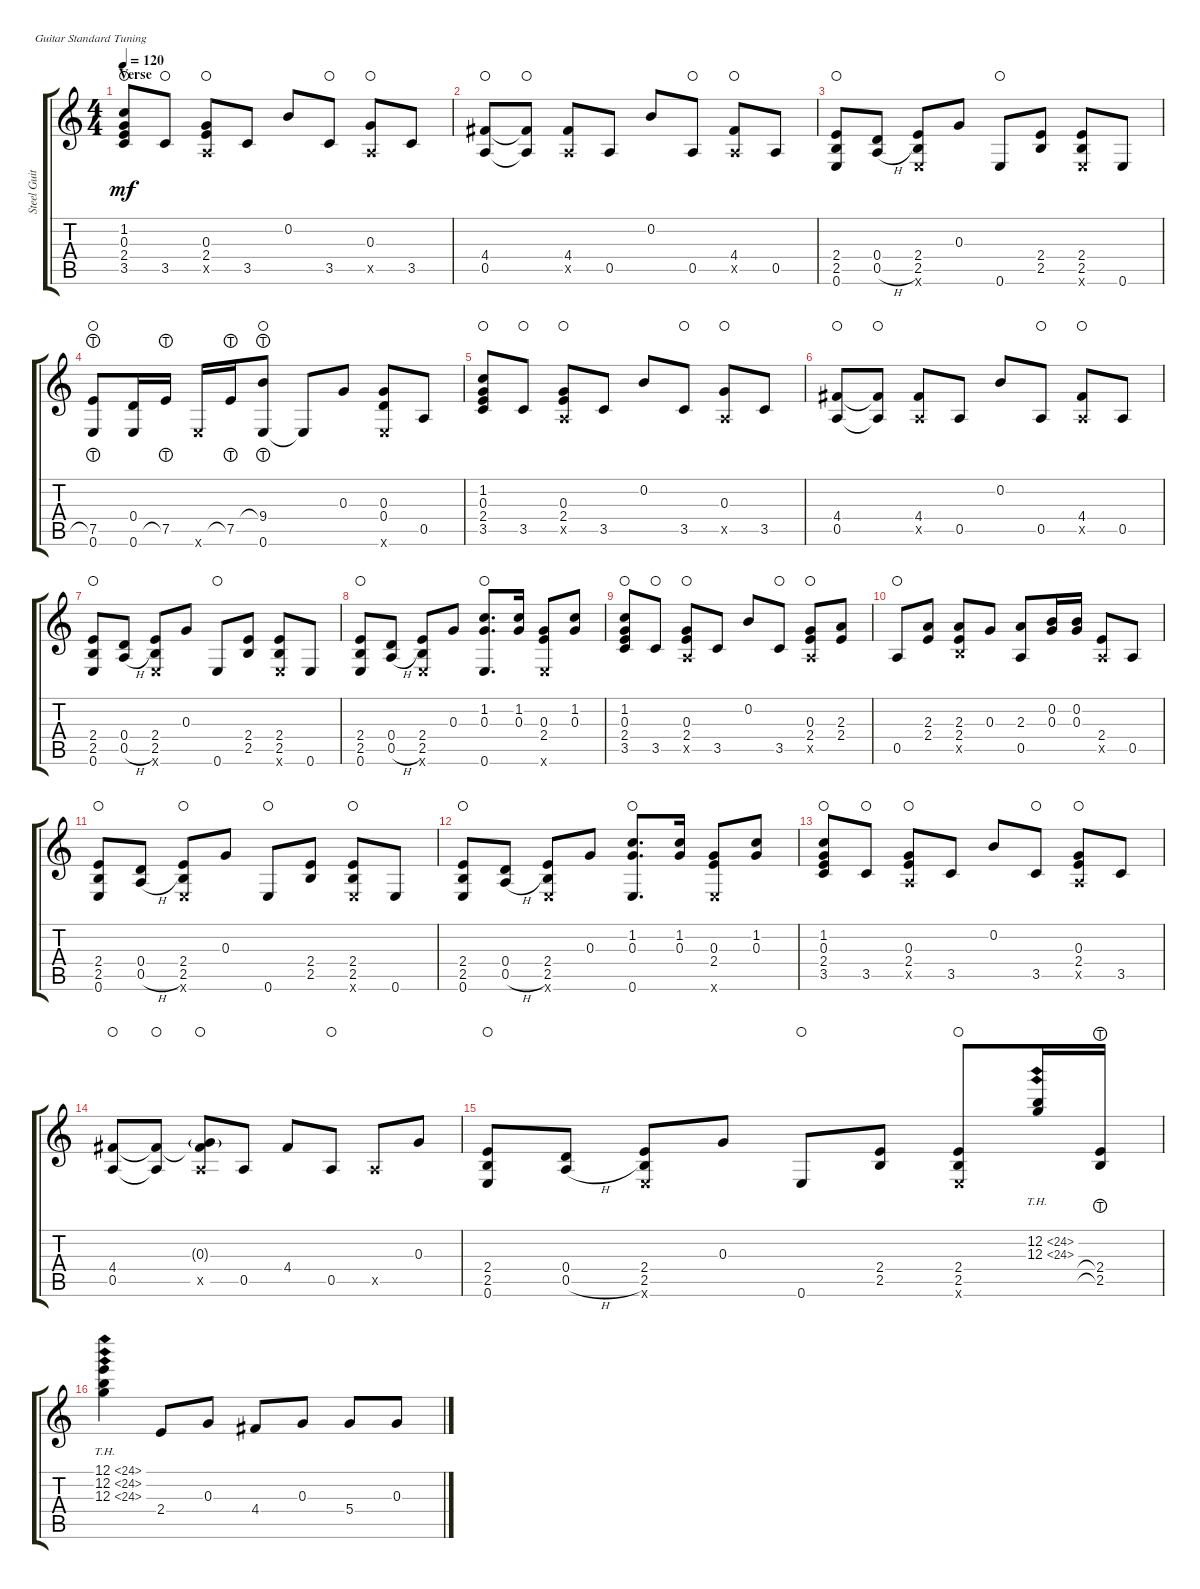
\defaultSystemsLayout 4
\bracketExtendMode groupsimilarinstruments
\otherSystemsTrackNameOrientation horizontal
\track ("Steel Guitar" "Steel Guit") {instrument acousticguitarsteel}
\staff {score tabs}
\tuning (E4 B3 G3 D3 A2 E2)
\ts (4 4)
\section ("" "Verse")
\tempo 120
\clef g2
\scale
0.995314
\ks c
(3.5 2.4 0.3 1.2).8{dy mf waho beam Up} 3.5.8{waho beam Up} (0.5{x} 2.4 0.3).8{waho beam Up} 3.5.8{beam Up} 0.2.8{beam Up} 3.5.8{waho beam Up} (0.3 0.5{x}).8{waho beam Up} 3.5.8{beam Up} |
\scale
0.987579 (0.5 4.4{acc #}).8{waho beam Up} (0.5{t} 4.4{t acc #}).8{waho beam Up} (0.5{x} 4.4{acc #}).8{beam Up} 0.5.8{beam Up} 0.2.8{beam Up} 0.5.8{waho beam Up} (0.5{x} 4.4{acc #}).8{waho beam Up} 0.5.8{beam Up} |
\scale
1.00621 (0.6 2.5 2.4).8{waho beam Up} (0.4 0.5{h}).8{beam Up} (2.5 2.4 0.6{x}).8{beam Up} 0.3.8{beam Up} 0.6.8{waho beam Up} (2.5 2.4).8{beam Up} (2.5 2.4 0.6{x}).8{beam Up} 0.6.8{beam Up} |
\scale
1.00621 (0.6 7.5{lht}).8{waho beam Up} (0.6 0.4).16{beam Up} 7.5{lht}.16{beam Up} 0.6{x}.16{beam Up} 7.5{lht}.16{beam Up} (9.4{lht} 0.6).8{waho beam Up} 0.6{t}.8{beam Up} 0.3.8{beam Up} (0.3 0.4 0.6{x}).8{beam Up} 0.5.8{beam Up} |
\scale
1.00837 (3.5 2.4 0.3 1.2).8{waho beam Up} 3.5.8{waho beam Up} (0.5{x} 2.4 0.3).8{waho beam Up} 3.5.8{beam Up} 0.2.8{beam Up} 3.5.8{waho beam Up} (0.3 0.5{x}).8{waho beam Up} 3.5.8{beam Up} |
\scale
0.983263 (0.5 4.4{acc #}).8{waho beam Up} (0.5{t} 4.4{t acc #}).8{waho beam Up} (0.5{x} 4.4{acc #}).8{beam Up} 0.5.8{beam Up} 0.2.8{beam Up} 0.5.8{waho beam Up} (0.5{x} 4.4{acc #}).8{waho beam Up} 0.5.8{beam Up} |
\scale
1.00837 (0.6 2.5 2.4).8{waho beam Up} (0.4 0.5{h}).8{beam Up} (2.5 2.4 0.6{x}).8{beam Up} 0.3.8{beam Up} 0.6.8{waho beam Up} (2.5 2.4).8{beam Up} (2.5 2.4 0.6{x}).8{beam Up} 0.6.8{beam Up} |
(0.6 2.5 2.4).8{waho beam Up} (0.4 0.5{h}).8{beam Up} (2.5 2.4 0.6{x}).8{beam Up} 0.3.8{beam Up} (0.6 0.3 1.2).8{d waho beam Up} (0.3 1.2).16{beam Up} (2.4 0.6{x} 0.3).8{beam Up} (0.3 1.2).8{beam Up} |
(3.5 2.4 0.3 1.2).8{waho beam Up} 3.5.8{waho beam Up} (0.5{x} 2.4 0.3).8{waho beam Up} 3.5.8{beam Up} 0.2.8{beam Up} 3.5.8{waho beam Up} (0.5{x} 2.4 0.3).8{waho beam Up} (2.3 2.4).8{beam Up} |
0.5.8{waho beam Up} (2.4 2.3).8{beam Up} (2.3 2.5{x} 2.4).8{beam Up} 0.3.8{beam Up} (2.3 0.5).8{beam Up} (0.3 0.2).16{beam Up} (0.2 0.3).16{beam Up} (2.4 0.5{x}).8{beam Up} 0.5.8{beam Up} |
(0.6 2.5 2.4).8{waho beam Up} (0.4 0.5{h}).8{beam Up} (2.5 2.4 0.6{x}).8{waho beam Up} 0.3.8{beam Up} 0.6.8{waho beam Up} (2.5 2.4).8{beam Up} (2.5 2.4 0.6{x}).8{waho beam Up} 0.6.8{beam Up} |
(0.6 2.5 2.4).8{waho beam Up} (0.4 0.5{h}).8{beam Up} (2.5 2.4 0.6{x}).8{beam Up} 0.3.8{beam Up} (0.6 0.3 1.2).8{d waho beam Up} (0.3 1.2).16{beam Up} (2.4 0.6{x} 0.3).8{beam Up} (0.3 1.2).8{beam Up} |
(3.5 2.4 0.3 1.2).8{waho beam Up} 3.5.8{waho beam Up} (0.5{x} 2.4 0.3).8{waho beam Up} 3.5.8{beam Up} 0.2.8{beam Up} 3.5.8{waho beam Up} (0.3 0.5{x} 2.4).8{waho beam Up} 3.5.8{beam Up} |
\scale
0.982893 (0.5 4.4{acc #}).8{waho beam Up} (0.5{t} 4.4{t acc #}).8{waho beam Up} (0.5{x} 4.4{t acc #} 0.3{g}).8{waho beam Up} 0.5.8{beam Up} 4.4{acc #}.8{beam Up} 0.5.8{waho beam Up} 0.5{x}.8{beam Up} 0.3.8{beam Up} |
\scale
1.00152 (0.6 2.5 2.4).8{waho beam Up} (0.4 0.5{h}).8{beam Up} (2.4 2.5 0.6{x}).8{beam Up} 0.3.8{beam Up} 0.6.8{waho beam Up} (2.5 2.4).8{beam Up} (2.4 2.5 0.6{x}).8{waho beam Up} (12.2{th 12} 12.3{th 12}).16{beam Up} (2.5{lht} 2.4{lht}).16{beam Up} |
\scale
1.01558 (12.3{th 12} 12.2{th 12} 12.1{th 12}).4{beam Down} 2.4.8{beam Up} 0.3.8{beam Up} 4.4{acc #}.8{beam Up} 0.3.8{beam Up} 5.4.8{beam Up} 0.3.8{beam Up}
